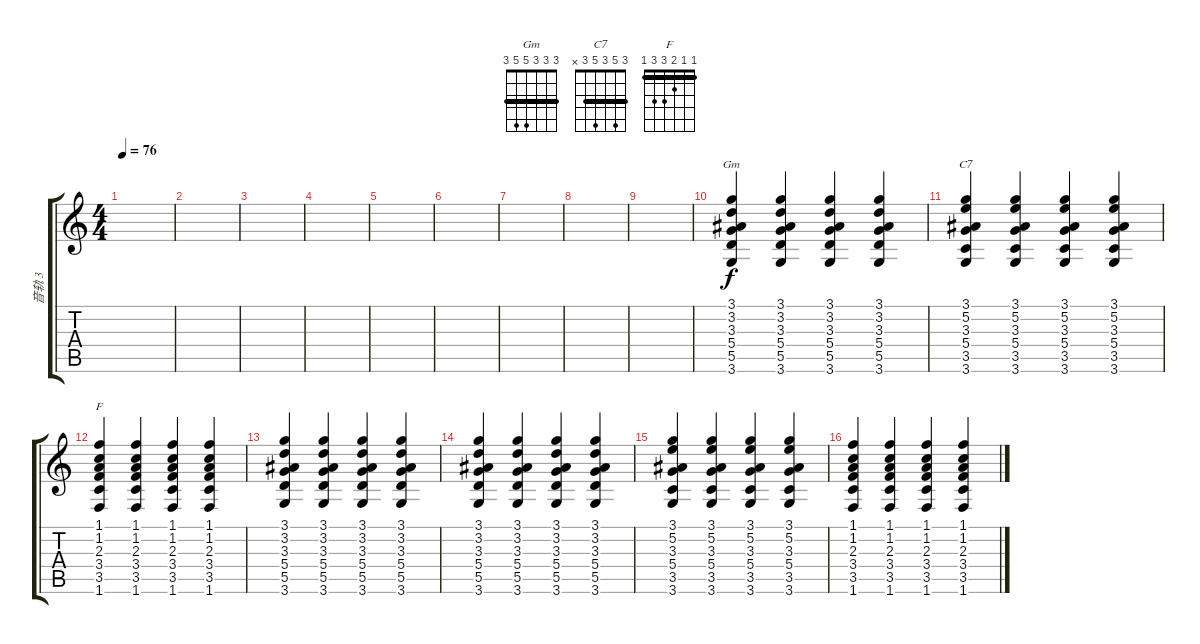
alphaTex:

\track ("音轨 3" "音轨 3") {instrument acousticguitarnylon}
\staff {score tabs}
\tuning (E4 B3 G3 D3 A2 E2) {hide}
\chord ("Gm" 3 3 3 5 5 3) {barre 3}
\chord ("C7" 3 5 3 5 3 x) {barre 3}
\chord ("F" 1 1 2 3 3 1) {barre 1}
\ts (4 4)
\tempo 76
\clef g2
\ks c
|
|
|
|
|
|
|
|
|
(3.1 3.2 3.3 5.4 5.5 3.6).4{ch "Gm" instrument brightacousticpiano} (3.1 3.2 3.3 5.4 5.5 3.6).4 (3.1 3.2 3.3 5.4 5.5 3.6).4 (3.1 3.2 3.3 5.4 5.5 3.6).4 |
(3.1 5.2 3.3 5.4 3.5 3.6).4{ch "C7"} (3.1 5.2 3.3 5.4 3.5 3.6).4 (3.1 5.2 3.3 5.4 3.5 3.6).4 (3.1 5.2 3.3 5.4 3.5 3.6).4 |
(1.1 1.2 2.3 3.4 3.5 1.6).4{ch "F"} (1.1 1.2 2.3 3.4 3.5 1.6).4 (1.1 1.2 2.3 3.4 3.5 1.6).4 (1.1 1.2 2.3 3.4 3.5 1.6).4 |
(3.1 3.2 3.3 5.4 5.5 3.6).4 (3.1 3.2 3.3 5.4 5.5 3.6).4 (3.1 3.2 3.3 5.4 5.5 3.6).4 (3.1 3.2 3.3 5.4 5.5 3.6).4 |
(3.1 3.2 3.3 5.4 5.5 3.6).4 (3.1 3.2 3.3 5.4 5.5 3.6).4 (3.1 3.2 3.3 5.4 5.5 3.6).4 (3.1 3.2 3.3 5.4 5.5 3.6).4 |
(3.1 5.2 3.3 5.4 3.5 3.6).4 (3.1 5.2 3.3 5.4 3.5 3.6).4 (3.1 5.2 3.3 5.4 3.5 3.6).4 (3.1 5.2 3.3 5.4 3.5 3.6).4 |
(1.1 1.2 2.3 3.4 3.5 1.6).4 (1.1 1.2 2.3 3.4 3.5 1.6).4 (1.1 1.2 2.3 3.4 3.5 1.6).4 (1.1 1.2 2.3 3.4 3.5 1.6).4
